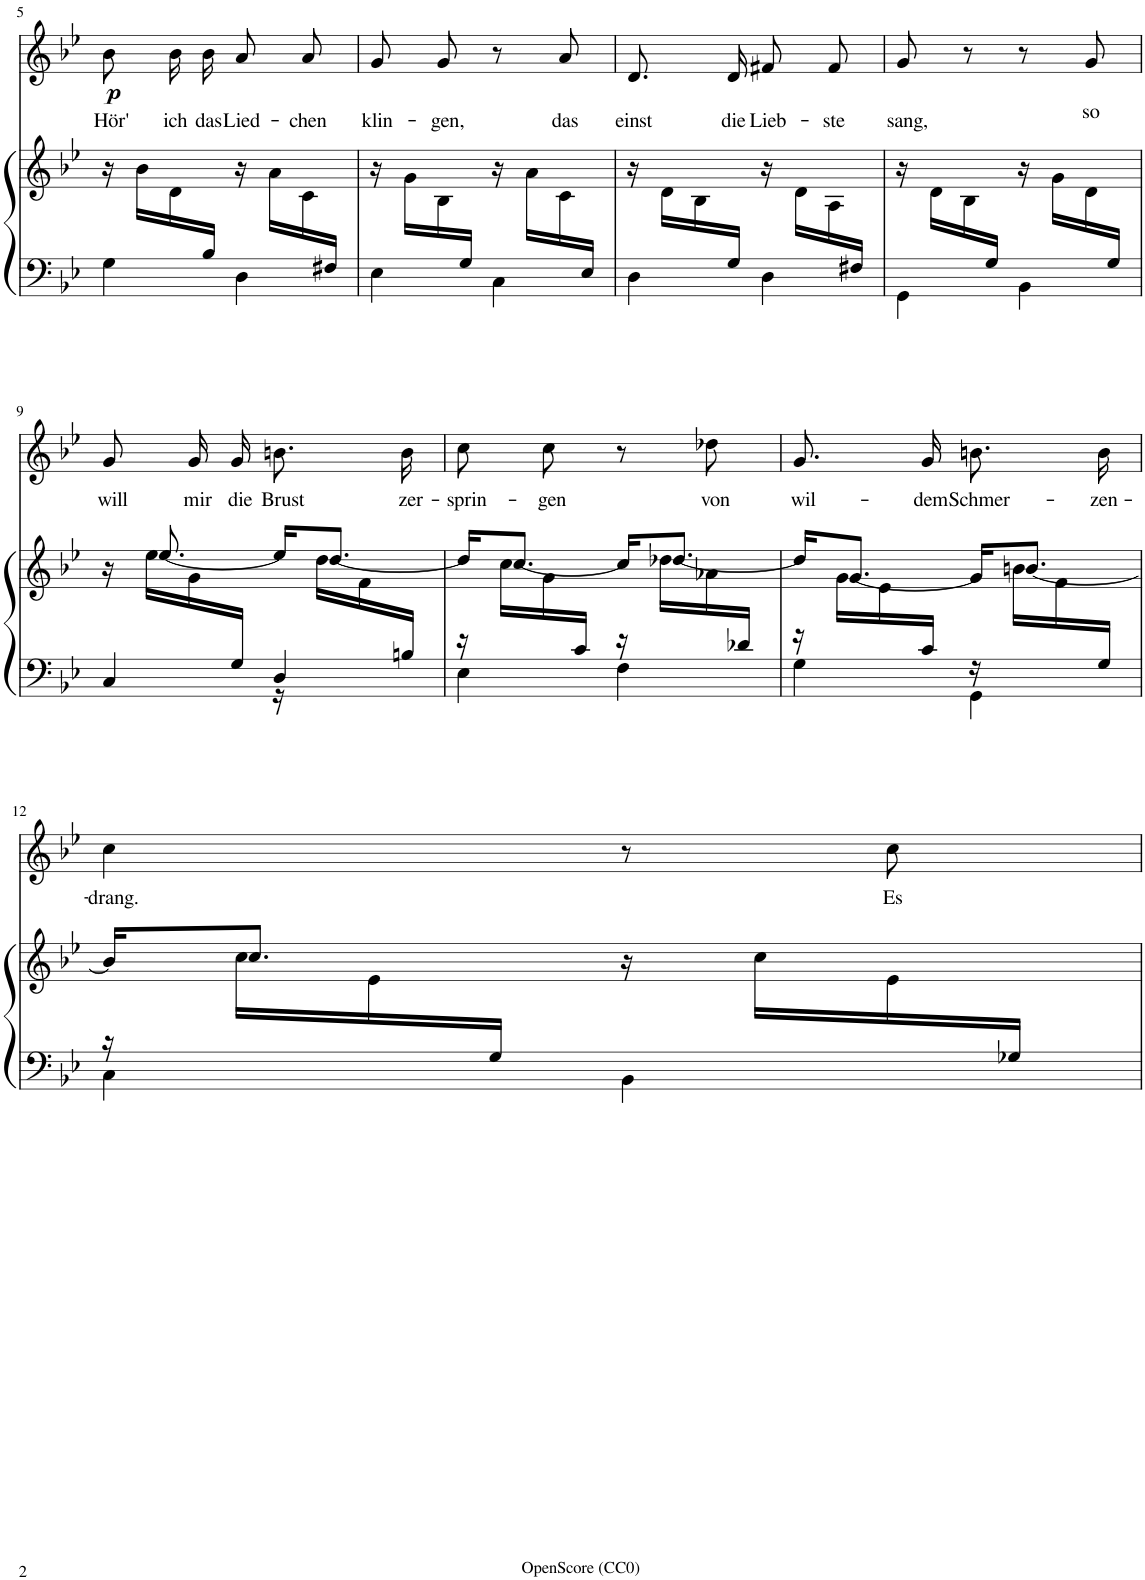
**kern	**kern	**kern	**text	**dynam
*part2	*part2	*part1	*part1	*part1
*staff3	*staff2	*staff1	*staff1	*staff1
*I"Piano	*	*I"Voice	*	*
*I'Pno	*	*	*	*
!!LO:PB:g=z
*clefF4	*clefG2	*clefG2	*	*
*k[b-e-]	*k[b-e-]	*k[b-e-]	*	*
*M2/4	*M2/4	*M2/4	*	*
=5	=5	=5	=5	=5
*^	*	*	*	*
!	!	!	!	!LO:LY:b	!LO:DY:b
8.ryy	4G\	16r	8b-\L	Hör'	p
.	.	16b-\LL	.	.	.
!	!	!	!	!LO:LY:b	!
.	.	16d\	16b-\L	ich	.
!	!	!	!	!LO:LY:b	!
16B-/JJ	.	16ryy	16b-\JJ	das	.
!	!	!	!	!LO:LY:b	!
8.ryy	4D\	16r	8a/L	Lied-	.
.	.	16a\LL	.	.	.
!	!	!	!	!LO:LY:b	!
.	.	16c\	8a/J	-chen	.
16F#X/JJ	.	16ryy	.	.	.
=6	=6	=6	=6	=6	=6
!	!	!	!	!LO:LY:b	!
8.ryy	4E-\	16r	8g/L	klin-	.
.	.	16g\LL	.	.	.
!	!	!	!	!LO:LY:b	!
.	.	16B-\	8g/J	-gen,	.
16G/JJ	.	16ryy	.	.	.
8.ryy	4C\	16r	8r	.	.
.	.	16a\LL	.	.	.
!	!	!	!	!LO:LY:b	!
.	.	16c\	8a/	das	.
16E-/JJ	.	16ryy	.	.	.
=7	=7	=7	=7	=7	=7
!	!	!	!	!LO:LY:b	!
8.ryy	4D\	16r	8.d/L	einst	.
.	.	16d\LL	.	.	.
.	.	16B-\	.	.	.
!	!	!	!	!LO:LY:b	!
16G/JJ	.	16ryy	16d/Jk	die	.
!	!	!	!	!LO:LY:b	!
8.ryy	4D\	16r	8f#X/L	Lieb-	.
.	.	16d\LL	.	.	.
!	!	!	!	!LO:LY:b	!
.	.	16A\	8f#/J	-ste	.
16F#X/JJ	.	16ryy	.	.	.
=8	=8	=8	=8	=8	=8
!	!	!	!	!LO:LY:b	!
8.ryy	4GG\	16r	8g/	sang,	.
.	.	16d\LL	.	.	.
.	.	16B-\	8r	.	.
16G/JJ	.	16ryy	.	.	.
8.ryy	4BB-\	16r	8r	.	.
.	.	16g\LL	.	.	.
!	!	!	!	!LO:LY:b	!
.	.	16d\	8g/	so	.
16G/JJ	.	16ryy	.	.	.
!!LO:LB:g=z
=9	=9	=9	=9	=9	=9
*	*	*^	*	*	*
!	!	!	!	!	!LO:LY:b	!
4C/	8.ryy	16r	16ryy	8g/L	will	.
.	.	[8.ee-/	16ee-\LL	.	.	.
!	!	!	!	!	!LO:LY:b	!
.	.	.	16g\	16g/L	mir	.
!	!	!	!	!	!LO:LY:b	!
.	16G/JJ	.	8ryy	16g/JJ	die	.
!	!	!	!	!	!LO:LY:b	!
4D/	16r	16ee-/KL]	.	8.bn\L	Brust	.
.	8ryy	[8.dd/J	16dd\LL	.	.	.
.	.	.	16f\	.	.	.
!	!	!	!	!	!LO:LY:b	!
.	16Bn/JJ	.	16ryy	16b\Jk	zer-	.
=10	=10	=10	=10	=10	=10	=10
!	!	!	!	!	!LO:LY:b	!
16r	4E-\	16dd/KL]	16ryy	8cc\L	-sprin-	.
8ryy	.	[8.cc/J	16cc\LL	.	.	.
!	!	!	!	!	!LO:LY:b	!
.	.	.	16g\	8cc\J	-gen	.
16c/JJ	.	.	8ryy	.	.	.
16r	4F\	16cc/KL]	.	8r	.	.
8ryy	.	[8.dd-X/J	16dd-\LL	.	.	.
!	!	!	!	!	!LO:LY:b	!
.	.	.	16a-X\	8dd-X\	von	.
16d-X/JJ	.	.	16ryy	.	.	.
=11	=11	=11	=11	=11	=11	=11
!	!	!	!	!	!LO:LY:b	!
16r	4G\	16dd-/KL]	16ryy	8.g/L	wil-	.
8ryy	.	[8.g/J	16g\LL	.	.	.
.	.	.	16e-\	.	.	.
!	!	!	!	!	!LO:LY:b	!
16c/JJ	.	.	8ryy	16g/Jk	-dem	.
!	!	!	!	!	!LO:LY:b	!
16r	4GG\	16g/KL]	.	8.bn\L	Schmer-	.
8ryy	.	[8.bn/J	16b\LL	.	.	.
.	.	.	16f\	.	.	.
!	!	!	!	!	!LO:LY:b	!
16G/JJ	.	.	16ryy	16b\Jk	-zen-	.
!!LO:LB:g=z
=12	=12	=12	=12	=12	=12	=12
*	*^	*	*	*	*	*
!	!	!	!	!	!	!LO:LY:b	!
4..ryy	16r	4C\	16b/KL]	16ryy	4cc\	-drang.	.
.	8ryy	.	8.cc/J	16cc\LL	.	.	.
.	.	.	.	16e-\	.	.	.
.	16G/JJ	.	.	16ryy	.	.	.
.	4ryy	4BB-\	16r	4ryy	8r	.	.
.	.	.	16cc\LL	.	.	.	.
!	!	!	!	!	!	!LO:LY:b	!
.	.	.	16e-\	.	8cc\	Es	.
16G-X/JJ	.	.	16ryy	.	.	.	.
*v	*v	*v	*	*	*	*	*
*	*v	*v	*	*	*
=	=	=	=	=
*-	*-	*-	*-	*-
